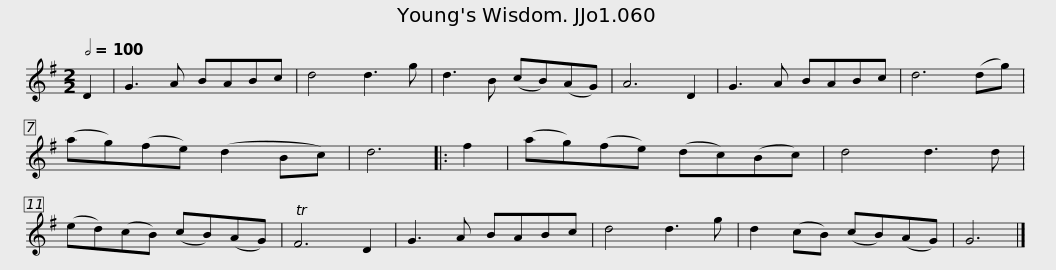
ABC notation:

X:1
L:1/8
Q:1/2=100
M:2/2
I:linebreak $
K:G
V:1 treble
V:1
 D2 | G3 A BABc | d4 d3 g | d3 B (cB)(AG) | A6 D2 | %5
 G3 A BABc | d6 (dg) | (ag)(fe) (d2 Bc) | d6 |:$ f2 | %10
 (ag)(fe) (dc)(Bc) | d4 d3 d | (ed)(cB) (cB)(AG) | TF6 D2 | G3 A BABc | %15
 d4 d3 g | d2 (cB) (cB)(AG) |$ G6 |] %18
